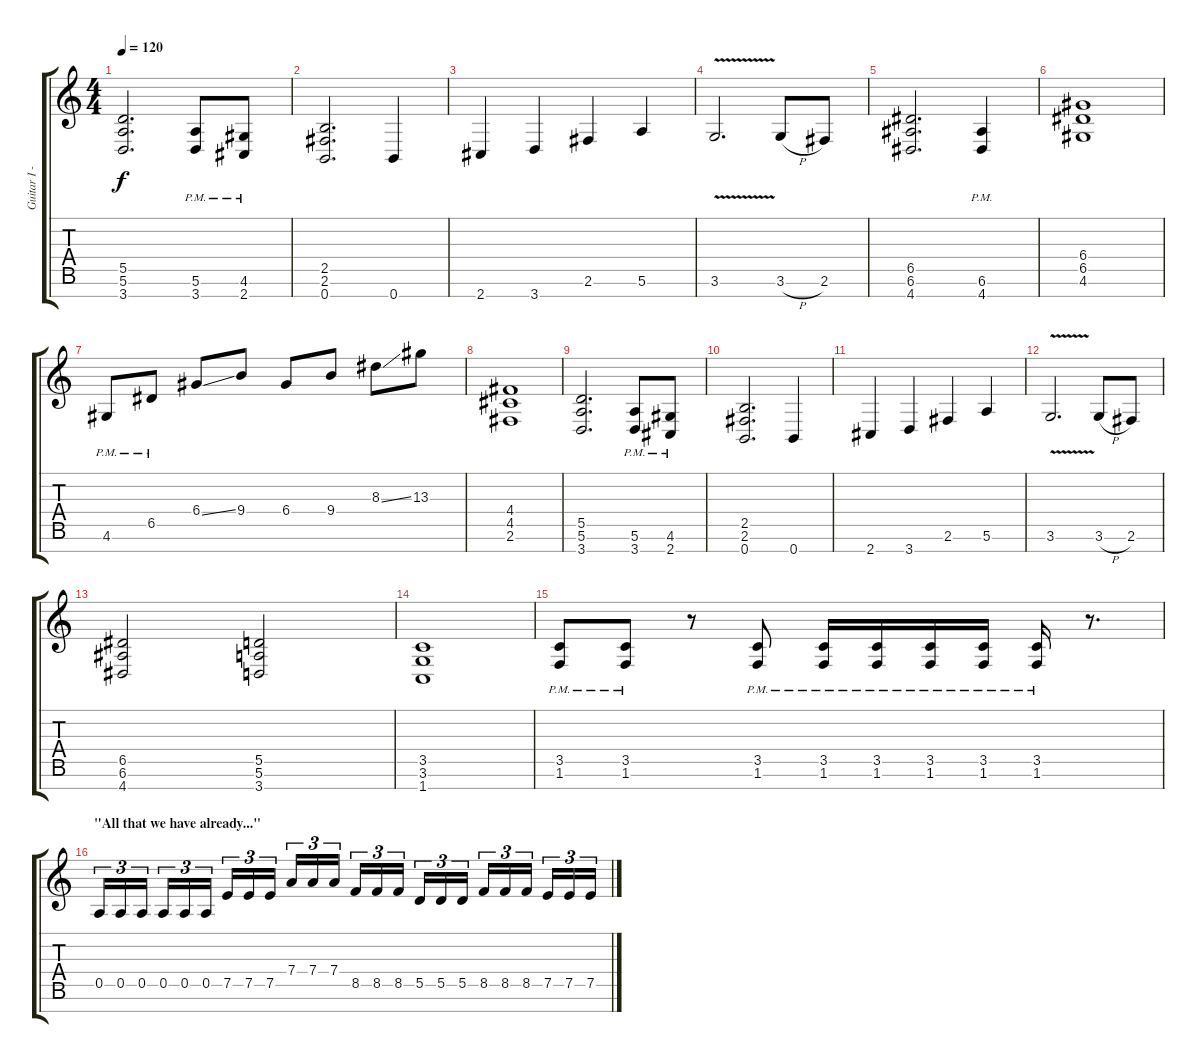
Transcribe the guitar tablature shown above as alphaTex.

\track ("Guitar I - Left" "Guitar I -") {instrument distortionguitar}
\staff {score tabs}
\tuning (E4 B3 G3 D3 A2 E2 B1) {hide}
\ts (4 4)
\tempo 120
\clef g2
\ks c
(5.5 5.6 3.7).2{d dy f} (5.6{pm} 3.7{pm}).8 (4.6{pm} 2.7{pm}).8 |
(2.5 2.6 0.7).2{d} 0.7.4 |
2.7.4 3.7.4 2.6.4 5.6.4 |
3.6{v}.2{d} 3.6{h}.8 2.6.8 |
(6.5 6.6 4.7).2{d} (6.6{pm} 4.7{pm}).4 |
(6.4 6.5 4.6).1 |
4.6{pm}.8 6.5{pm}.8 6.4{ss}.8 9.4.8 6.4.8 9.4.8 8.3{ss}.8 13.3.8 |
(4.4 4.5 2.6).1 |
(5.5 5.6 3.7).2{d} (5.6{pm} 3.7{pm}).8 (4.6{pm} 2.7{pm}).8 |
(2.5 2.6 0.7).2{d} 0.7.4 |
2.7.4 3.7.4 2.6.4 5.6.4 |
3.6{v}.2{d} 3.6{h}.8 2.6.8 |
(6.5 6.6 4.7).2 (5.5 5.6 3.7).2 |
(3.5 3.6 1.7).1 |
(3.5{pm} 1.6{pm}).8 (3.5{pm} 1.6{pm}).8 r.8 (3.5{pm} 1.6{pm}).8 (3.5{pm} 1.6{pm}).16 (3.5{pm} 1.6{pm}).16 (3.5{pm} 1.6{pm}).16 (3.5{pm} 1.6{pm}).16 (3.5{pm} 1.6{pm}).16 r.8{d} |
\section ("" "\"All that we have already...\"")
0.5.16{tu (3 2)} 0.5.16{tu (3 2)} 0.5.16{tu (3 2) beam splitsecondary} 0.5.16{tu (3 2)} 0.5.16{tu (3 2)} 0.5.16{tu (3 2)} 7.5.16{tu (3 2)} 7.5.16{tu (3 2)} 7.5.16{tu (3 2) beam splitsecondary} 7.4.16{tu (3 2)} 7.4.16{tu (3 2)} 7.4.16{tu (3 2)} 8.5.16{tu (3 2)} 8.5.16{tu (3 2)} 8.5.16{tu (3 2) beam splitsecondary} 5.5.16{tu (3 2)} 5.5.16{tu (3 2)} 5.5.16{tu (3 2)} 8.5.16{tu (3 2)} 8.5.16{tu (3 2)} 8.5.16{tu (3 2) beam splitsecondary} 7.5.16{tu (3 2)} 7.5.16{tu (3 2)} 7.5.16{tu (3 2)}
